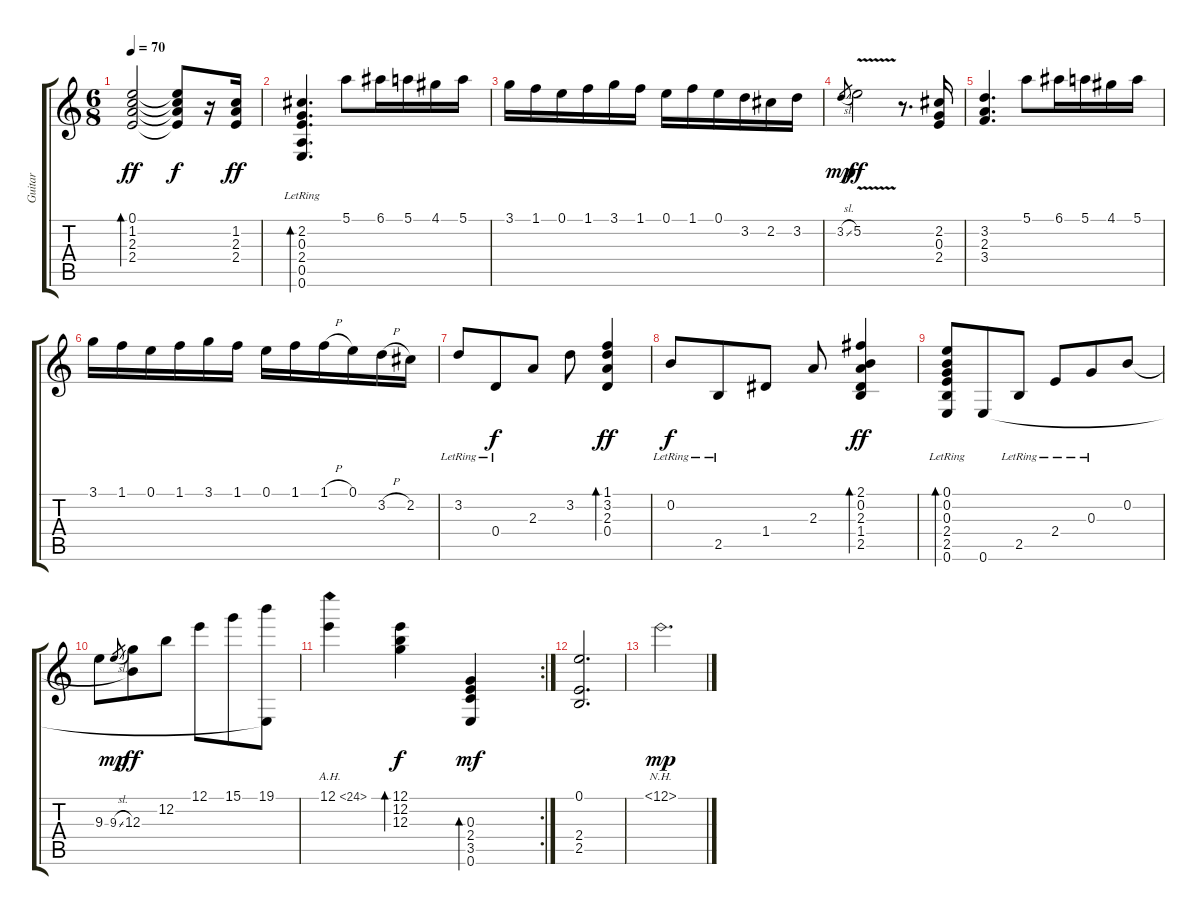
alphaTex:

\track ("Guitar" "Guitar") {instrument acousticguitarnylon}
\staff {score tabs}
\tuning (E4 B3 G3 D3 A2 E2) {hide}
\ts (6 8)
\tempo 70
\clef g2
\ks c
(0.1 1.2 2.3 2.4).2{bd 240 dy ff} (0.1{t} 1.2{t} 2.3{t} 2.4{t}).8{dy f} r.16 (1.2 2.3 2.4).16{dy ff} |
(2.2 0.3 2.4 0.5{lr} 0.6{lr}).4{d bd 240} 5.1.8 6.1.16 5.1.16 4.1.16 5.1.16 |
3.1.16 1.1.16 0.1.16 1.1.16 3.1.16 1.1.16 0.1.16 1.1.16 0.1.16 3.2.16 2.2.16 3.2.16 |
3.2{sl}.8{gr dy mp} 5.2{v}.2{dy ff} r.8{d} (2.2 0.3 2.4).16 |
(3.2 2.3 3.4).4{d} 5.1.8 6.1.16 5.1.16 4.1.16 5.1.16 |
3.1.16 1.1.16 0.1.16 1.1.16 3.1.16 1.1.16 0.1.16 1.1.16 1.1{h}.16 0.1.16 3.2{h}.16 2.2.16 |
3.2{lr}.8 0.4{lr}.8{dy f} 2.3.8 3.2.8 (1.1 3.2 2.3 0.4).4{bd 120 dy ff} |
0.2{lr}.8{dy f} 2.5{lr}.8 1.4.8 2.3.8 (2.1 0.2 2.3 1.4 2.5).4{bd 120 dy ff} |
(0.1{lr} 0.2{lr} 0.3{lr} 2.4{lr} 2.5{lr} 0.6).8{bd 120} 0.6.8 2.5{lr}.8 2.4{lr}.8 0.3{lr}.8 0.2.8 |
9.3.8 9.3{sl}.8{gr dy mp} (0.2{t} 12.3).8{dy ff} 12.2.8 12.1.8 15.1.8 (19.1 0.6{t}).8 |
\rc 2
12.1{ah 12}.4 (12.1 12.2 12.3).4{bd 240 dy f} (0.3 2.4 3.5 0.6).4{bd 240 dy mf} |
(0.1 2.4 2.5).2{d} |
12.1{nh}.2{d dy mp}
